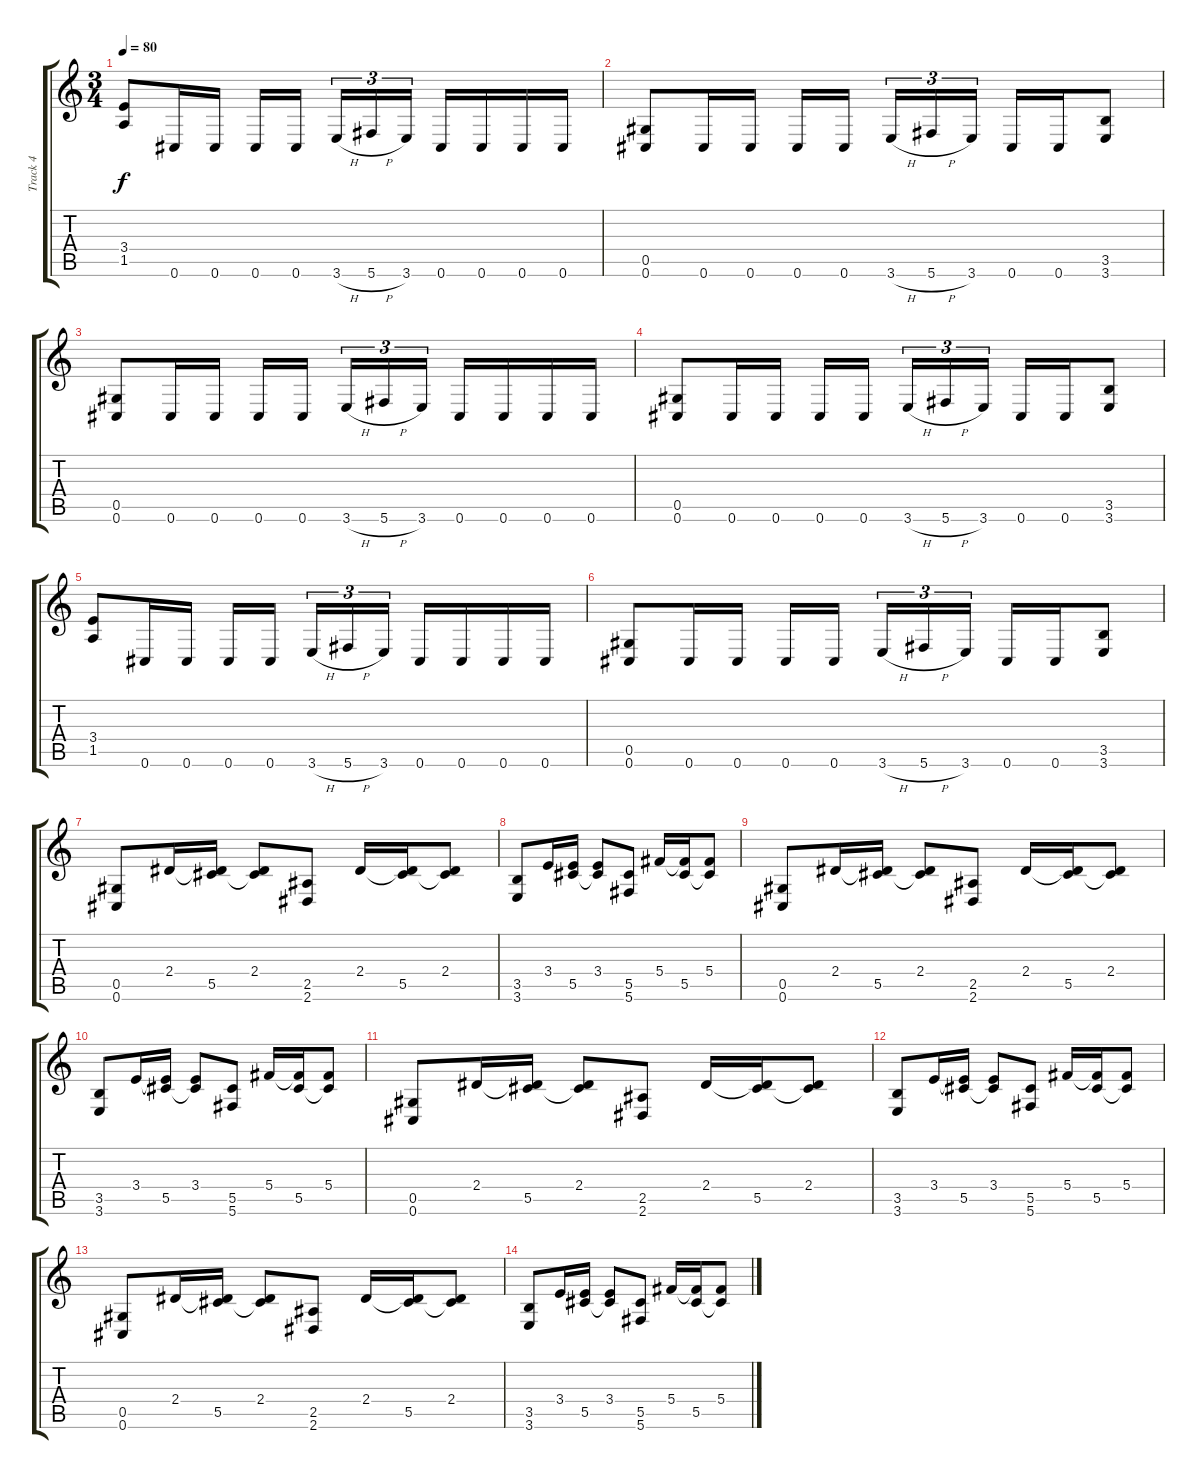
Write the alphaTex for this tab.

\track ("Track 4" "Track 4") {instrument distortionguitar}
\staff {score tabs}
\tuning (Eb4 Bb3 Gb3 Db3 Ab2 Db2) {hide}
\ts (3 4)
\tempo 80
\clef g2
\ks c
(3.4 1.5).8{dy f} 0.6.16 0.6.16 0.6.16 0.6.16{beam splitsecondary} 3.6{h}.16{tu (3 2)} 5.6{h}.16{tu (3 2)} 3.6.16{tu (3 2)} 0.6.16 0.6.16 0.6.16 0.6.16 |
(0.5 0.6).8 0.6.16 0.6.16 0.6.16 0.6.16{beam splitsecondary} 3.6{h}.16{tu (3 2)} 5.6{h}.16{tu (3 2)} 3.6.16{tu (3 2)} 0.6.16 0.6.16 (3.5 3.6).8 |
(0.5 0.6).8 0.6.16 0.6.16 0.6.16 0.6.16{beam splitsecondary} 3.6{h}.16{tu (3 2)} 5.6{h}.16{tu (3 2)} 3.6.16{tu (3 2)} 0.6.16 0.6.16 0.6.16 0.6.16 |
(0.5 0.6).8 0.6.16 0.6.16 0.6.16 0.6.16{beam splitsecondary} 3.6{h}.16{tu (3 2)} 5.6{h}.16{tu (3 2)} 3.6.16{tu (3 2)} 0.6.16 0.6.16 (3.5 3.6).8 |
(3.4 1.5).8 0.6.16 0.6.16 0.6.16 0.6.16{beam splitsecondary} 3.6{h}.16{tu (3 2)} 5.6{h}.16{tu (3 2)} 3.6.16{tu (3 2)} 0.6.16 0.6.16 0.6.16 0.6.16 |
(0.5 0.6).8 0.6.16 0.6.16 0.6.16 0.6.16{beam splitsecondary} 3.6{h}.16{tu (3 2)} 5.6{h}.16{tu (3 2)} 3.6.16{tu (3 2)} 0.6.16 0.6.16 (3.5 3.6).8 |
(0.5 0.6).8 2.4.16 (2.4{t} 5.5).16 (2.4 5.5{t}).8 (2.5 2.6).8 2.4.16 (2.4{t} 5.5).16 (2.4 5.5{t}).8 |
(3.5 3.6).8 3.4.16 (3.4{t} 5.5).16 (3.4 5.5{t}).8 (5.5 5.6).8 5.4.16 (5.4{t} 5.5).16 (5.4 5.5{t}).8 |
(0.5 0.6).8 2.4.16 (2.4{t} 5.5).16 (2.4 5.5{t}).8 (2.5 2.6).8 2.4.16 (2.4{t} 5.5).16 (2.4 5.5{t}).8 |
(3.5 3.6).8 3.4.16 (3.4{t} 5.5).16 (3.4 5.5{t}).8 (5.5 5.6).8 5.4.16 (5.4{t} 5.5).16 (5.4 5.5{t}).8 |
(0.5 0.6).8 2.4.16 (2.4{t} 5.5).16 (2.4 5.5{t}).8 (2.5 2.6).8 2.4.16 (2.4{t} 5.5).16 (2.4 5.5{t}).8 |
(3.5 3.6).8 3.4.16 (3.4{t} 5.5).16 (3.4 5.5{t}).8 (5.5 5.6).8 5.4.16 (5.4{t} 5.5).16 (5.4 5.5{t}).8 |
(0.5 0.6).8 2.4.16 (2.4{t} 5.5).16 (2.4 5.5{t}).8 (2.5 2.6).8 2.4.16 (2.4{t} 5.5).16 (2.4 5.5{t}).8 |
(3.5 3.6).8 3.4.16 (3.4{t} 5.5).16 (3.4 5.5{t}).8 (5.5 5.6).8 5.4.16 (5.4{t} 5.5).16 (5.4 5.5{t}).8
